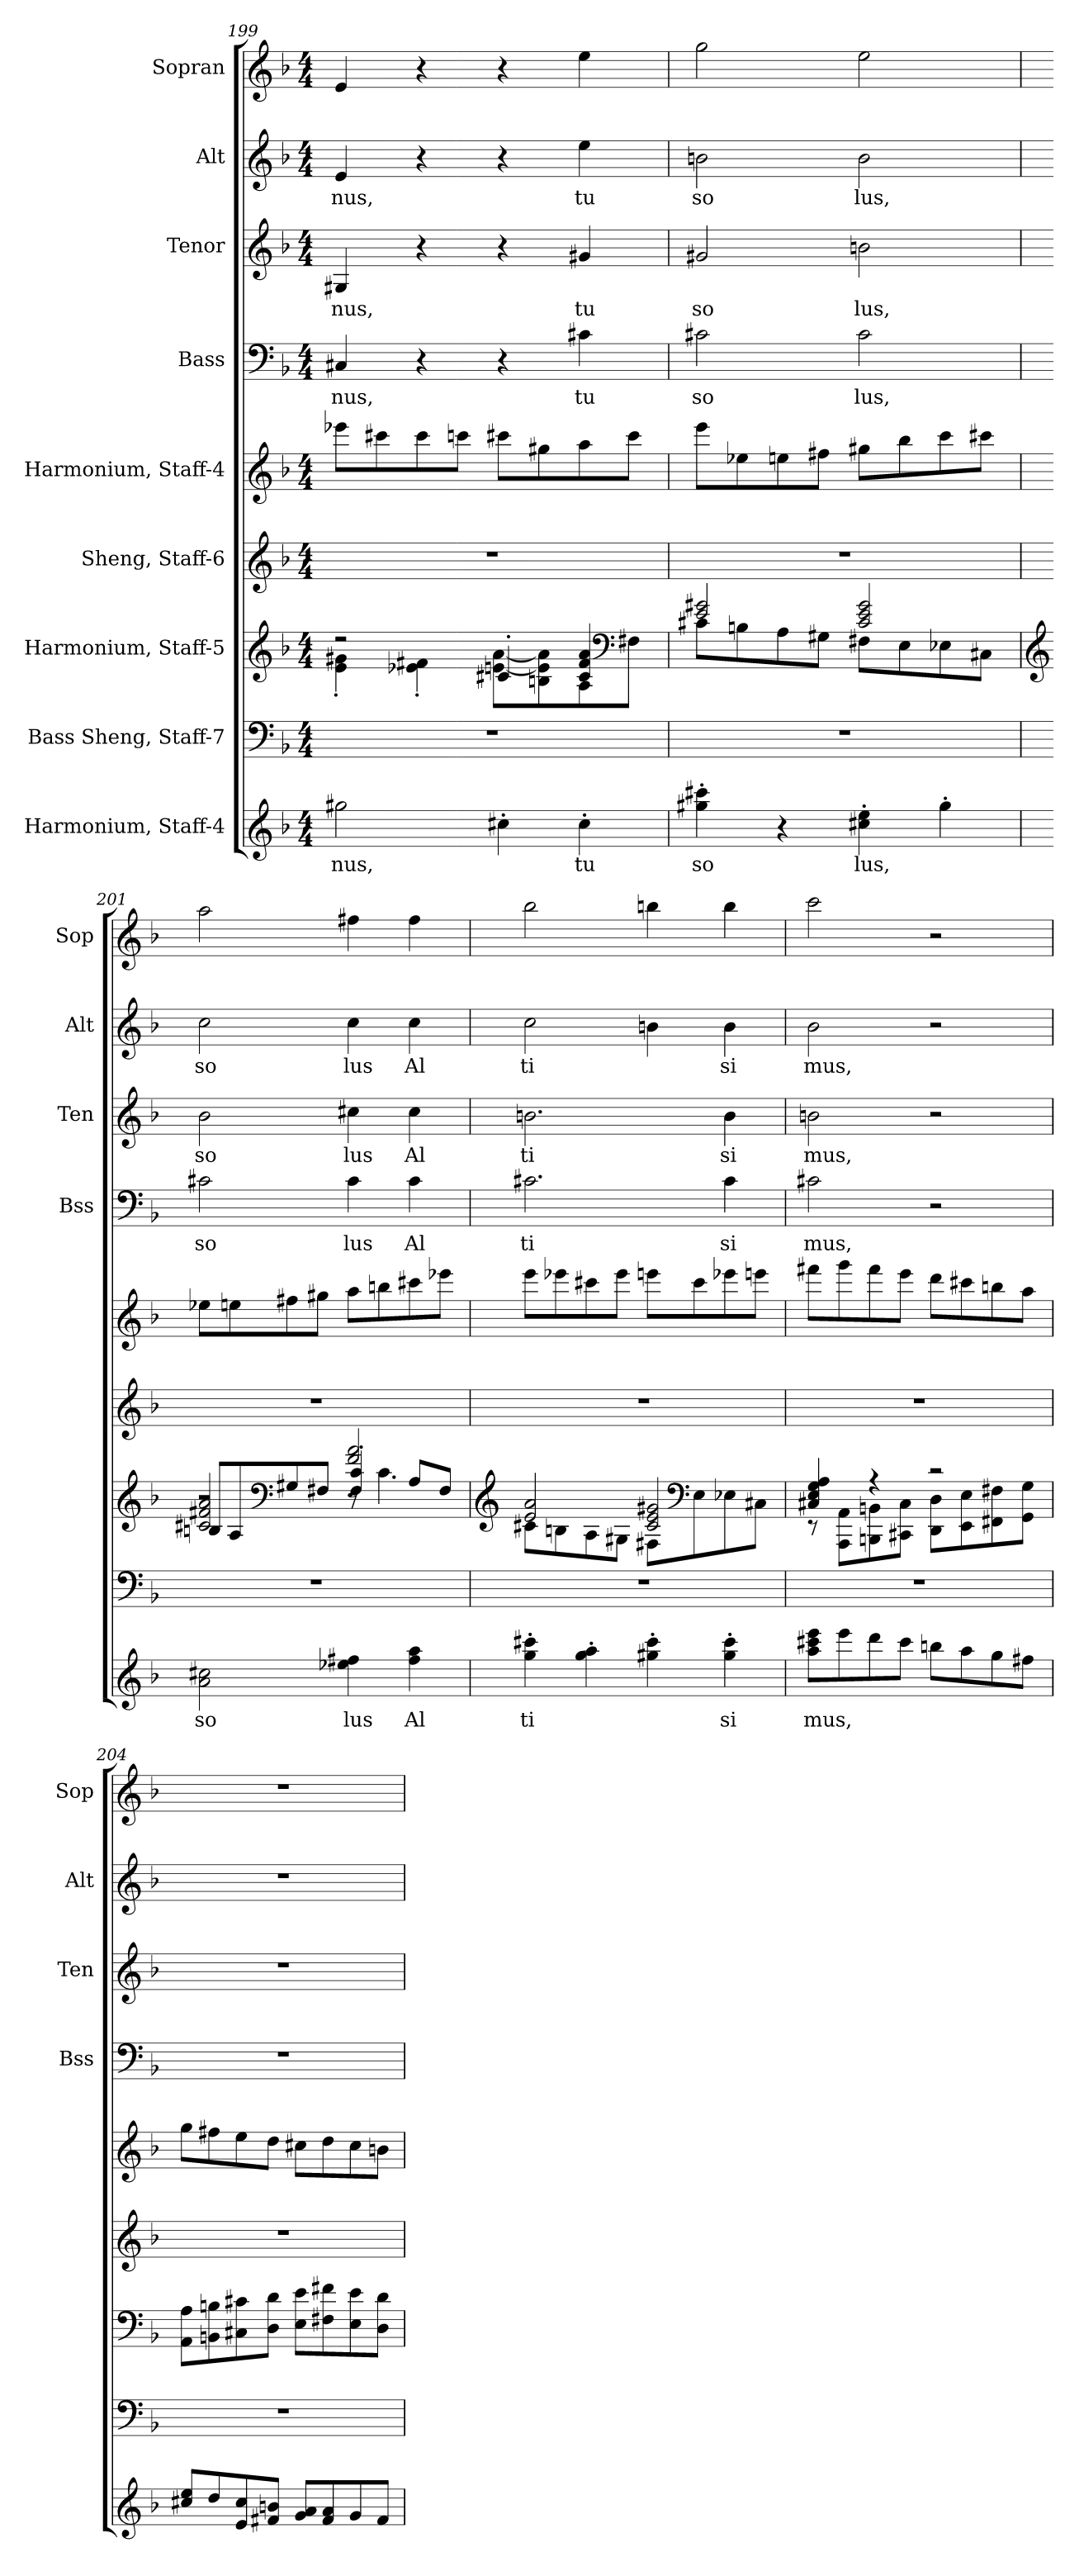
**kern	**text	**kern	**kern	**kern	**kern	**kern	**text	**kern	**text	**kern	**text	**kern
*part9	*part9	*part8	*part7	*part6	*part5	*part4	*part4	*part3	*part3	*part2	*part2	*part1
*staff9	*staff9	*staff8	*staff7	*staff6	*staff5	*staff4	*staff4	*staff3	*staff3	*staff2	*staff2	*staff1
*I"Harmonium, Staff-4	*	*I"Bass Sheng, Staff-7	*I"Harmonium, Staff-5	*I"Sheng, Staff-6	*I"Harmonium, Staff-4	*I"Bass	*	*I"Tenor	*	*I"Alt	*	*I"Sopran
*	*	*	*	*	*	*I'Bss	*	*I'Ten	*	*I'Alt	*	*I'Sop
!!LO:PB:g=z
*clefG2	*	*clefF4	*clefG2	*clefG2	*clefG2	*clefF4	*	*clefG2	*	*clefG2	*	*clefG2
*	*	*	*	*	*	*	*	*ITrd4c7	*	*ITrd2c3	*	*ITrd2c3
*k[b-]	*	*k[b-]	*k[b-]	*k[b-]	*k[b-]	*k[b-]	*	*k[b-e-]	*	*k[f#c#]	*	*k[f#c#]
*M4/4	*	*M4/4	*M4/4	*M4/4	*M4/4	*M4/4	*	*M4/4	*	*M4/4	*	*M4/4
=199	=199	=199	=199	=199	=199	=199	=199	=199	=199	=199	=199	=199
*	*	*	*^	*	*	*	*	*	*	*	*	*
2gg#X\	nus,	1r	2r	4e\' 4g#X\'	1r	8eee-X\L	4C#X/	nus,	4C#X/	nus,	4c#/	nus,	4c#/
.	.	.	.	.	.	8ccc#X\	.	.	.	.	.	.	.
.	.	.	.	4e-X\' 4f#X\'	.	8ccc#\	4r	.	4r	.	4r	.	4r
.	.	.	.	.	.	8cccn\J	.	.	.	.	.	.	.
4cc#X'\	.	.	4c#X'/	[8en\ [8a\L	.	8ccc#X\L	4r	.	4r	.	4r	.	4r
.	.	.	.	8Bn\ 8e\] 8a\]	.	8gg#X\	.	.	.	.	.	.	.
4cc#'\	tu	.	4c#/ 4f#/ 4a/	8A\	.	8aa\	4c#X\	tu	4c#X/	tu	4cc#\	tu	4cc#\
*	*	*	*clefF4	*	*	*	*	*	*	*	*	*	*
.	.	.	.	8F#X\J	.	8ccc#\J	.	.	.	.	.	.	.
=200	=200	=200	=200	=200	=200	=200	=200	=200	=200	=200	=200	=200	=200
4gg#X\' 4ccc#X\'	so	1r	2e/ 2g#X/	8c#X\L	1r	8eee\L	2c#X\	so	2c#X/	so	2g#X\	so	2ee\
.	.	.	.	8Bn\	.	8ee-X\	.	.	.	.	.	.	.
4r	.	.	.	8A\	.	8een\	.	.	.	.	.	.	.
.	.	.	.	8G#X\J	.	8ff#X\J	.	.	.	.	.	.	.
4cc#X\' 4ee\'	lus,	.	2c#/ 2e/ 2g#/	8F#X\L	.	8gg#X\L	2c#\	lus,	2en\	lus,	2g#\	lus,	2cc#\
.	.	.	.	8E\	.	8bb-\	.	.	.	.	.	.	.
4gg#'\	.	.	.	8E-X\	.	8ccc\	.	.	.	.	.	.	.
.	.	.	.	8C#X\J	.	8ccc#X\J	.	.	.	.	.	.	.
*	*	*	*v	*v	*	*	*	*	*	*	*	*	*
!!LO:PB:g=z
=201	=201	=201	=201	=201	=201	=201	=201	=201	=201	=201	=201	=201
*	*	*	*clefG2	*	*	*	*	*	*	*	*	*
*	*	*	*^	*	*	*	*	*	*	*	*	*
*	*	*	*	*^	*	*	*	*	*	*	*	*	*
2a\ 2cc#X\	so	1r	2c#X/ 2f#X/ 2a/	2r	8Bn/L	1r	8ee-X\L	2c#X\	so	2e-\	so	2a\	so	2ff#\
.	.	.	.	.	8A/	.	8een\	.	.	.	.	.	.	.
*	*	*	*clefF4	*	*	*	*	*	*	*	*	*	*	*
.	.	.	.	.	8G#X/	.	8ff#X\	.	.	.	.	.	.	.
.	.	.	.	.	8F#X/J	.	8gg#X\J	.	.	.	.	.	.	.
4ee-X\ 4ff#X\	lus	.	2f#/ 2a/	8r	4F#/' 4c#/'	.	8aa\L	4c#\	lus	4f#X\	lus	4a\	lus	4dd#X\
.	.	.	.	4.c#\	.	.	8bbn\	.	.	.	.	.	.	.
4ff#\ 4aa\	Al	.	.	.	8A/L	.	8ccc#X\	4c#\	Al	4f#\	Al	4a\	Al	4dd#\
.	.	.	.	.	8F#/J	.	8eee-X\J	.	.	.	.	.	.	.
*	*	*	*v	*v	*v	*	*	*	*	*	*	*	*	*
=202	=202	=202	=202	=202	=202	=202	=202	=202	=202	=202	=202	=202
*	*	*	*clefG2	*	*	*	*	*	*	*	*	*
*	*	*	*^	*	*	*	*	*	*	*	*	*
4gg\' 4ccc#X\'	ti	1r	2e/ 2a/	8c#X\L	1r	8eee\L	2.c#X\	ti	2.en\	ti	2a\	ti	2gg\
.	.	.	.	8Bn\	.	8eee-X\	.	.	.	.	.	.	.
4gg\' 4aa\'	.	.	.	8A\	.	8ccc#X\	.	.	.	.	.	.	.
.	.	.	.	8G#X\J	.	8eee-\J	.	.	.	.	.	.	.
4gg#X\' 4ccc#\'	.	.	2c#/ 2e/ 2g#X/	8F#X\L	.	8eeen\L	.	.	.	.	4g#X\	.	4gg#X\
*	*	*	*clefF4	*	*	*	*	*	*	*	*	*	*
.	.	.	.	8E\	.	8ccc#\	.	.	.	.	.	.	.
4gg#\' 4ccc#\'	si	.	.	8E-X\	.	8eee-X\	4c#\	si	4e\	si	4g#\	si	4gg#\
.	.	.	.	8C#X\J	.	8eeen\J	.	.	.	.	.	.	.
!!LO:PB:g=z
=203	=203	=203	=203	=203	=203	=203	=203	=203	=203	=203	=203	=203	=203
8aa\ 8ccc#X\ 8eee\L	mus,	1r	4C#X/ 4E/ 4G/ 4A/	8r	1r	8fff#X\L	2c#X\	mus,	2en\	mus,	2g\	mus,	2aa\
8eee\	.	.	.	8AAA\ 8AA\L	.	8ggg\	.	.	.	.	.	.	.
8ddd\	.	.	4r	8BBBn\ 8BBn\	.	8fff#\	.	.	.	.	.	.	.
8ccc#\J	.	.	.	8CC#X\ 8C#\J	.	8eee\J	.	.	.	.	.	.	.
8bbn\L	.	.	2r	8DD\ 8D\L	.	8ddd\L	2r	.	2r	.	2r	.	2r
8aa\	.	.	.	8EE\ 8E\	.	8ccc#X\	.	.	.	.	.	.	.
8gg\	.	.	.	8FF#X\ 8F#X\	.	8bbn\	.	.	.	.	.	.	.
8ff#X\J	.	.	.	8GG\ 8G\J	.	8aa\J	.	.	.	.	.	.	.
*	*	*	*v	*v	*	*	*	*	*	*	*	*	*
=204	=204	=204	=204	=204	=204	=204	=204	=204	=204	=204	=204	=204
8cc#X/ 8ee/L	.	1r	8AA\ 8A\L	1r	8gg\L	1r	.	1r	.	1r	.	1r
8dd/	.	.	8BBn\ 8Bn\	.	8ff#X\	.	.	.	.	.	.	.
8e/ 8cc#/	.	.	8C#X\ 8c#X\	.	8ee\	.	.	.	.	.	.	.
8f#X/ 8bn/J	.	.	8D\ 8d\J	.	8dd\J	.	.	.	.	.	.	.
8g/ 8a/L	.	.	8E\ 8e\L	.	8cc#X\L	.	.	.	.	.	.	.
8f#/ 8a/	.	.	8F#X\ 8f#X\	.	8dd\	.	.	.	.	.	.	.
8g/	.	.	8E\ 8e\	.	8cc#\	.	.	.	.	.	.	.
8f#/J	.	.	8D\ 8d\J	.	8bn\J	.	.	.	.	.	.	.
=	=	=	=	=	=	=	=	=	=	=	=	=
*-	*-	*-	*-	*-	*-	*-	*-	*-	*-	*-	*-	*-
